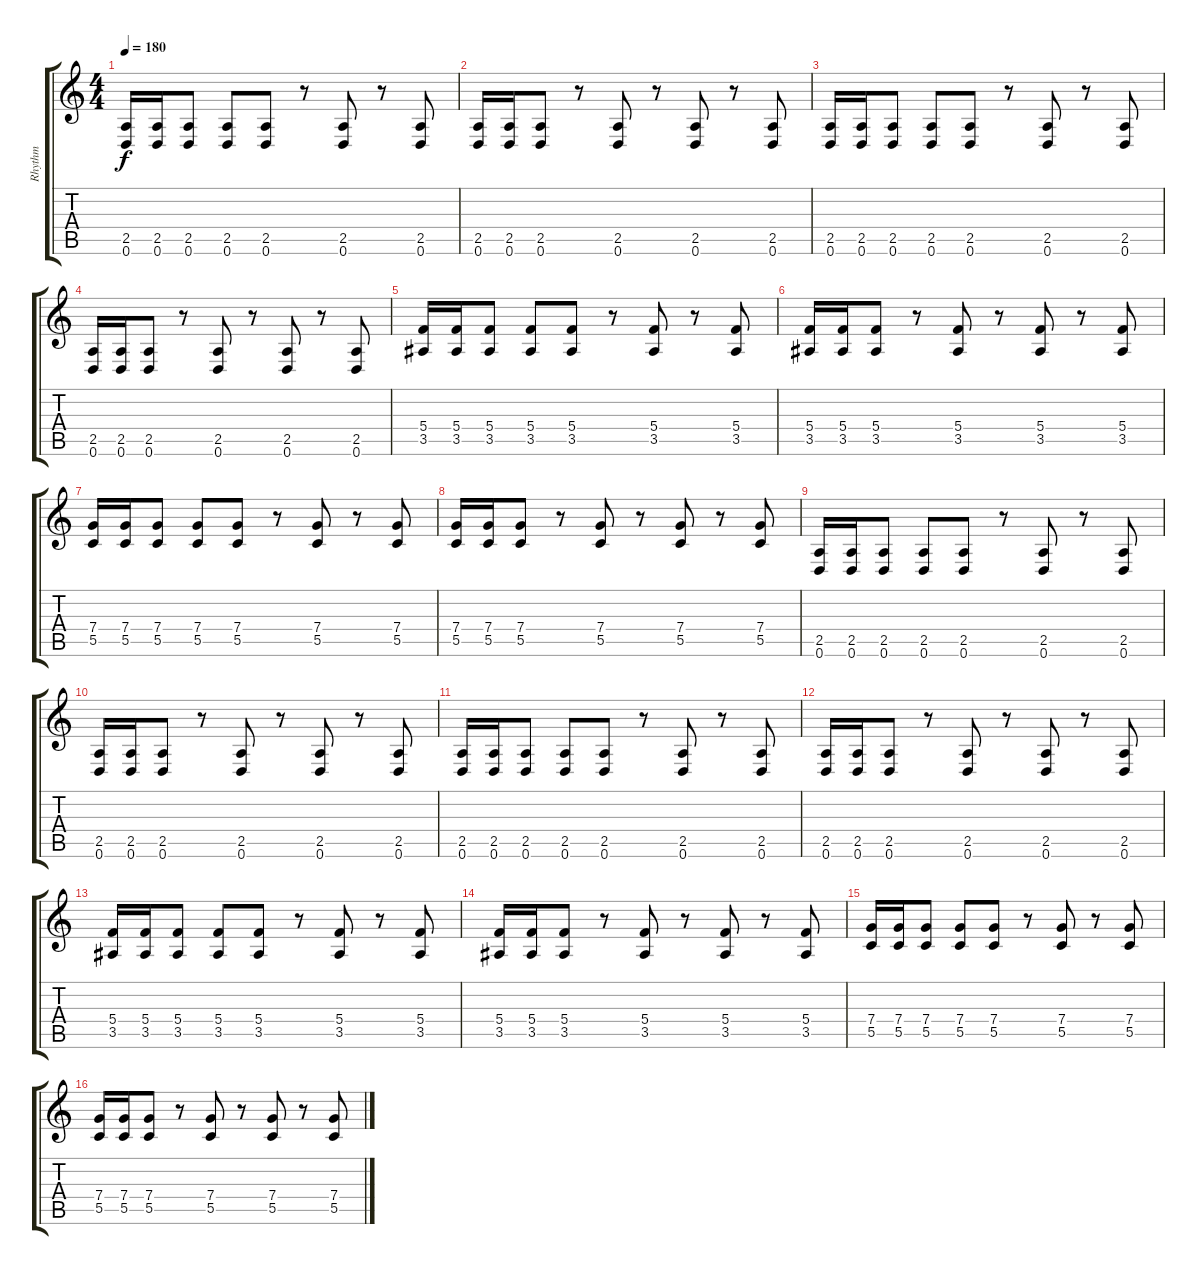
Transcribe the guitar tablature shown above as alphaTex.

\track ("Rhythm" "Rhythm") {instrument distortionguitar}
\staff {score tabs}
\tuning (D4 A3 F3 C3 G2 D2) {hide}
\ts (4 4)
\section ("" "")
\tempo 180
\clef g2
\ks c
(2.5 0.6).16{dy f} (2.5 0.6).16 (2.5 0.6).8 (2.5 0.6).8 (2.5 0.6).8 r.8 (2.5 0.6).8 r.8 (2.5 0.6).8 |
(2.5 0.6).16 (2.5 0.6).16 (2.5 0.6).8 r.8 (2.5 0.6).8 r.8 (2.5 0.6).8 r.8 (2.5 0.6).8 |
(2.5 0.6).16 (2.5 0.6).16 (2.5 0.6).8 (2.5 0.6).8 (2.5 0.6).8 r.8 (2.5 0.6).8 r.8 (2.5 0.6).8 |
(2.5 0.6).16 (2.5 0.6).16 (2.5 0.6).8 r.8 (2.5 0.6).8 r.8 (2.5 0.6).8 r.8 (2.5 0.6).8 |
(5.4 3.5).16 (5.4 3.5).16 (5.4 3.5).8 (5.4 3.5).8 (5.4 3.5).8 r.8 (5.4 3.5).8 r.8 (5.4 3.5).8 |
(5.4 3.5).16 (5.4 3.5).16 (5.4 3.5).8 r.8 (5.4 3.5).8 r.8 (5.4 3.5).8 r.8 (5.4 3.5).8 |
(7.4 5.5).16 (7.4 5.5).16 (7.4 5.5).8 (7.4 5.5).8 (7.4 5.5).8 r.8 (7.4 5.5).8 r.8 (7.4 5.5).8 |
(7.4 5.5).16 (7.4 5.5).16 (7.4 5.5).8 r.8 (7.4 5.5).8 r.8 (7.4 5.5).8 r.8 (7.4 5.5).8 |
(2.5 0.6).16 (2.5 0.6).16 (2.5 0.6).8 (2.5 0.6).8 (2.5 0.6).8 r.8 (2.5 0.6).8 r.8 (2.5 0.6).8 |
(2.5 0.6).16 (2.5 0.6).16 (2.5 0.6).8 r.8 (2.5 0.6).8 r.8 (2.5 0.6).8 r.8 (2.5 0.6).8 |
(2.5 0.6).16 (2.5 0.6).16 (2.5 0.6).8 (2.5 0.6).8 (2.5 0.6).8 r.8 (2.5 0.6).8 r.8 (2.5 0.6).8 |
(2.5 0.6).16 (2.5 0.6).16 (2.5 0.6).8 r.8 (2.5 0.6).8 r.8 (2.5 0.6).8 r.8 (2.5 0.6).8 |
(5.4 3.5).16 (5.4 3.5).16 (5.4 3.5).8 (5.4 3.5).8 (5.4 3.5).8 r.8 (5.4 3.5).8 r.8 (5.4 3.5).8 |
(5.4 3.5).16 (5.4 3.5).16 (5.4 3.5).8 r.8 (5.4 3.5).8 r.8 (5.4 3.5).8 r.8 (5.4 3.5).8 |
(7.4 5.5).16 (7.4 5.5).16 (7.4 5.5).8 (7.4 5.5).8 (7.4 5.5).8 r.8 (7.4 5.5).8 r.8 (7.4 5.5).8 |
(7.4 5.5).16 (7.4 5.5).16 (7.4 5.5).8 r.8 (7.4 5.5).8 r.8 (7.4 5.5).8 r.8 (7.4 5.5).8
